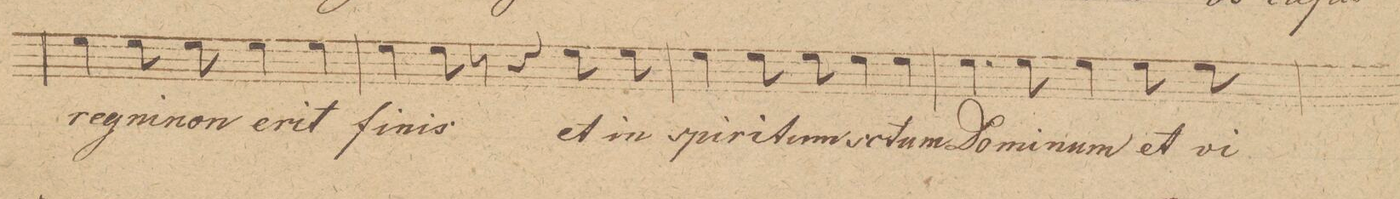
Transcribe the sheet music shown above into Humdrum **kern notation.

**kern	**text	**dynam
*I"Baſso 1mo	*	*
*clefF4	*	*
*k[]	*	*
*met(c|)	*	*
*M2/2	*	*
4G\	reg-	.
8G\	-ni	.
8G\	non	.
4G\	e-	.
4G\	-rit	.
=87	=87	=87
4G\	fi-	.
8G\	-nis	.
8r	.	.
4r	.	.
8G\	et	.
8G\	in	.
=88	=88	=88
4G\	spi-	.
8G\	-ri-	.
8G\	-tum	.
4G\	s[an]-	.
4G\	-ctum	.
=89	=89	=89
4.G\	Do-	.
8G\	-mi-	.
4G\	-num	.
8G\	et	.
8G\	vi-	.
=90	=90	=90
*-	*-	*-
